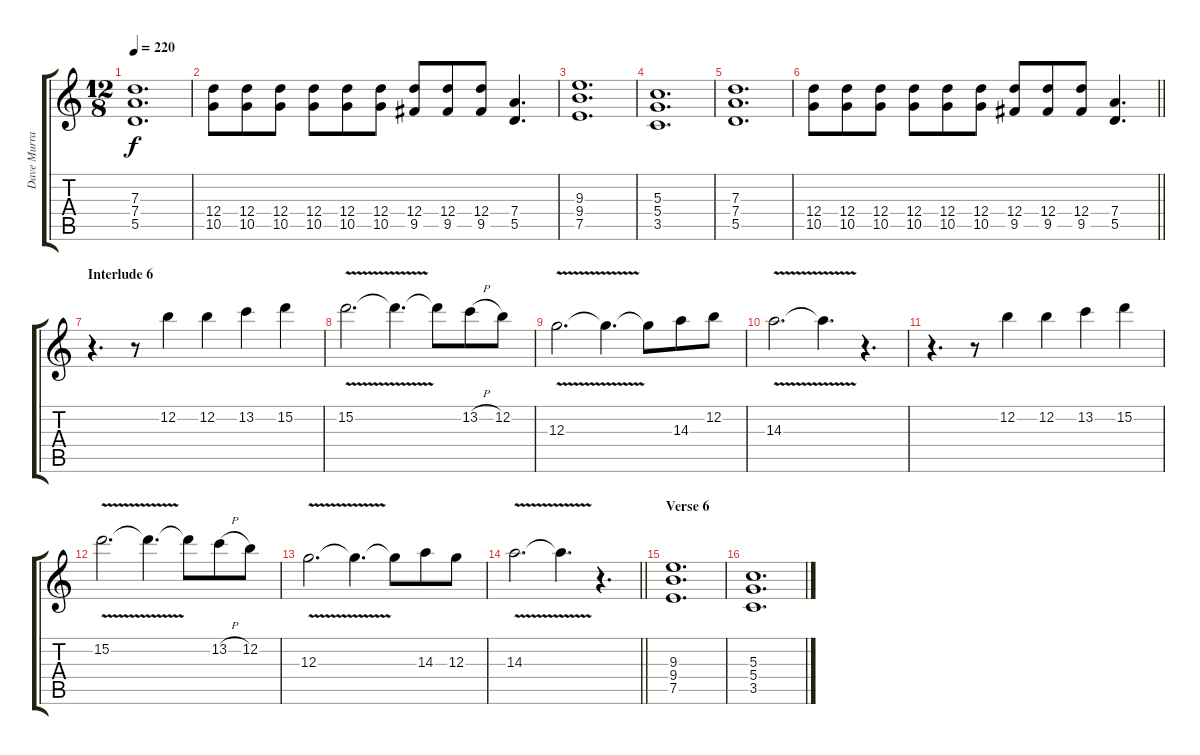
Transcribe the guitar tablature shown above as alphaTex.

\track ("Dave Murray" "Dave Murra") {instrument overdrivenguitar}
\staff {score tabs}
\tuning (E4 B3 G3 D3 A2 D2) {hide}
\ts (12 8)
\tempo 220
\clef g2
\ks c
(7.3 7.4 5.5).1{d dy f} |
(12.4 10.5).8 (12.4 10.5).8 (12.4 10.5).8 (12.4 10.5).8 (12.4 10.5).8 (12.4 10.5).8 (12.4 9.5).8 (12.4 9.5).8 (12.4 9.5).8 (7.4 5.5).4{d} |
(9.3 9.4 7.5).1{d} |
(5.3 5.4 3.5).1{d} |
(7.3 7.4 5.5).1{d} |
\barLineRight lightlight
(12.4 10.5).8 (12.4 10.5).8 (12.4 10.5).8 (12.4 10.5).8 (12.4 10.5).8 (12.4 10.5).8 (12.4 9.5).8 (12.4 9.5).8 (12.4 9.5).8 (7.4 5.5).4{d} |
\section ("" "Interlude 6")
r.4{d} r.8 12.2.4 12.2.4 13.2.4 15.2.4 |
15.2{v}.2{d} 15.2{t}.4{d} 15.2{t}.8 13.2{h}.8 12.2.8 |
12.3{v}.2{d} 12.3{t}.4{d} 12.3{t}.8 14.3.8 12.2.8 |
14.3{v}.2{d} 14.3{t}.4{d} r.4{d} |
r.4{d} r.8 12.2.4 12.2.4 13.2.4 15.2.4 |
15.2{v}.2{d} 15.2{t}.4{d} 15.2{t}.8 13.2{h}.8 12.2.8 |
12.3{v}.2{d} 12.3{t}.4{d} 12.3{t}.8 14.3.8 12.3.8 |
\barLineRight lightlight
14.3{v}.2{d} 14.3{t}.4{d} r.4{d} |
\section ("" "Verse 6")
(9.3 9.4 7.5).1{d} |
(5.3 5.4 3.5).1{d}
